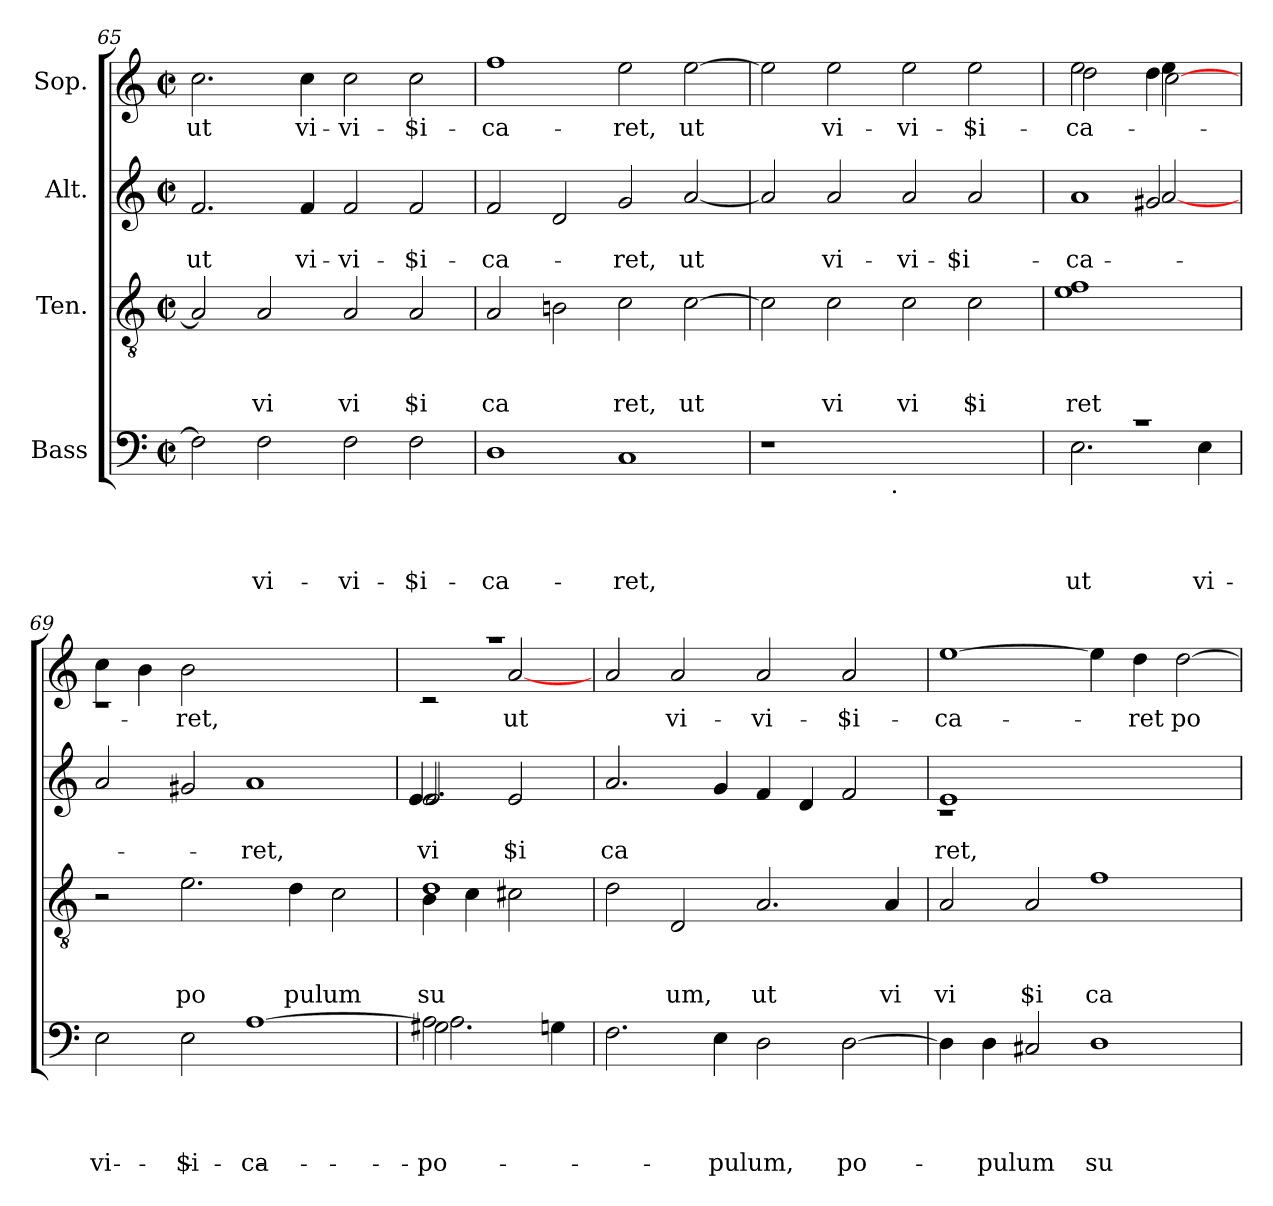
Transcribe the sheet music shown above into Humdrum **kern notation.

**kern	**text	**text	**text	**text	**kern	**text	**text	**text	**kern	**text	**text	**kern	**text
*part4	*part4	*part4	*part4	*part4	*part3	*part3	*part3	*part3	*part2	*part2	*part2	*part1	*part1
*staff4	*staff4	*staff4	*staff4	*staff4	*staff3	*staff3	*staff3	*staff3	*staff2	*staff2	*staff2	*staff1	*staff1
*I"Bass	*	*	*	*	*I"Ten.	*	*	*	*I"Alt.	*	*	*I"Sop.	*
*clefF4	*	*	*	*	*clefGv2	*	*	*	*clefG2	*	*	*clefG2	*
*k[]	*	*	*	*	*k[]	*	*	*	*k[]	*	*	*k[]	*
*C:	*	*	*	*	*C:	*	*	*	*C:	*	*	*C:	*
*M2/2	*	*	*	*	*M2/2	*	*	*	*M2/2	*	*	*M2/2	*
*met(c|)	*	*	*	*	*met(c|)	*	*	*	*met(c|)	*	*	*met(c|)	*
=65	=65	=65	=65	=65	=65	=65	=65	=65	=65	=65	=65	=65	=65
!	!	!	!	!	!	!	!	!	!	!	!LO:LY:b	!	!LO:LY:b
2F\]	.	.	.	.	2A/]	.	.	.	2.f/	.	ut	2.cc\	ut
!	!	!	!	!LO:LY:b	!	!	!	!LO:LY:b	!	!	!	!	!
2F\	.	.	.	vi-	2A/	.	.	vi	.	.	.	.	.
!	!	!	!	!	!	!	!	!	!	!	!LO:LY:b	!	!LO:LY:b
.	.	.	.	.	.	.	.	.	4f/	.	vi-	4cc\	vi-
!	!	!	!	!LO:LY:b	!	!	!	!LO:LY:b	!	!	!LO:LY:b	!	!LO:LY:b
2F\	.	.	.	-vi-	2A/	.	.	vi	2f/	.	-vi-	2cc\	-vi-
!	!	!	!	!LO:LY:b	!	!	!	!LO:LY:b	!	!	!LO:LY:b	!	!LO:LY:b
2F\	.	.	.	-$i-	2A/	.	.	$i	2f/	.	-$i-	2cc\	-$i-
=66	=66	=66	=66	=66	=66	=66	=66	=66	=66	=66	=66	=66	=66
!	!	!	!	!LO:LY:b	!	!	!	!LO:LY:b	!	!	!LO:LY:b	!	!LO:LY:b
1D	.	.	.	-ca-	2A/	.	.	ca	2f/	.	-ca-	1ff	-ca-
.	.	.	.	.	2Bn\	.	.	.	2d/	.	.	.	.
!	!	!	!	!LO:LY:b	!	!	!	!LO:LY:b	!	!	!LO:LY:b	!	!LO:LY:b
1C	.	.	.	-ret,	2c\	.	.	ret,	2g/	.	-ret,	2ee\	-ret,
!	!	!	!	!	!	!	!	!LO:LY:b	!	!	!LO:LY:b	!	!LO:LY:b
.	.	.	.	.	[>2c\	.	.	ut	[<2a/	.	ut	[>2ee\	ut
=67	=67	=67	=67	=67	=67	=67	=67	=67	=67	=67	=67	=67	=67
*^	*	*	*	*	*	*	*	*	*	*	*	*	*
1r	2ryy	.	.	.	.	2c\]	.	.	.	2a/]	.	.	2ee\]	.
!	!	!	!	!	!	!	!	!	!LO:LY:b	!	!	!LO:LY:b	!	!LO:LY:b
.	4...ryy	.	.	.	.	2c\	.	.	vi	2a/	.	vi-	2ee\	vi-
!	!LO:TX:b:t=.	!	!	!	!	!	!	!	!	!	!	!	!	!
.	1ryy	.	.	.	.	.	.	.	.	.	.	.	.	.
!	!	!	!	!	!	!	!	!	!LO:LY:b	!	!	!LO:LY:b	!	!LO:LY:b
1ryy	.	.	.	.	.	2c\	.	.	vi	2a/	.	-vi-	2ee\	-vi-
!	!	!	!	!	!	!	!	!	!LO:LY:b	!	!	!LO:LY:b	!	!LO:LY:b
.	.	.	.	.	.	2c\	.	.	$i	2a/	.	-$i-	2ee\	-$i-
.	32ryy	.	.	.	.	.	.	.	.	.	.	.	.	.
!!LO:LB:g=z
=68	=68	=68	=68	=68	=68	=68	=68	=68	=68	=68	=68	=68	=68	=68
!	!	!	!	!	!	!	!	!	!	!	!	!	!LO:TX:b:t=&'	!
!	!	!	!	!	!LO:LY:b	!	!	!	!LO:LY:b	!	!	!LO:LY:b	!	!LO:LY:b
*	*	*	*	*	*	*	*	*	*	*^	*	*	*^	*
*	*	*	*	*	*	*	*	*	*	*	*^	*	*	*	*^	*
*	*	*	*	*	*	*	*	*	*	*	*	*^	*	*	*	*	*	*
1rc	2.E\	.	.	.	ut	1e 1f	.	.	ret	32ryy	1a	2ryy	2ryy	.	-ca	2ee\	2dd\	2ryy	-ca-
.	.	.	.	.	.	.	.	.	.	2ryy	.	.	.	.	.	.	.	.	.
.	.	.	.	.	.	.	.	.	.	.	.	2g#X/	[<2a/	.	.	4dd\	4ee\	[>2cc\	.
.	.	.	.	.	.	.	.	.	.	4...ryy	.	.	.	.	.	.	.	.	.
!	!	!	!	!	!LO:LY:b	!	!	!	!	!	!	!	!	!	!	!	!	!	!
.	4E\	.	.	.	vi-	.	.	.	.	.	.	.	.	.	.	4ryy	4ryy	.	.
*	*	*	*	*	*	*	*	*	*	*v	*v	*v	*v	*	*	*	*	*	*
*	*	*	*	*	*	*	*	*	*	*	*	*	*	*v	*v	*
=69	=69	=69	=69	=69	=69	=69	=69	=69	=69	=69	=69	=69	=69	=69	=69
!	!	!	!	!	!LO:LY:b	!	!	!	!	!	!	!	!	!LO:N:vis=1	!
*v	*v	*	*	*	*	*	*	*	*	*	*	*	*	*	*
2E\	.	.	.	-vi-	2r	.	.	.	2a/	.	.	4cc\	0rc	.
.	.	.	.	.	.	.	.	.	.	.	.	4b\	.	.
!	!	!	!	!LO:LY:b	!	!	!	!LO:LY:b	!	!	!	!	!	!LO:LY:b
2E\	.	.	.	-$i-	2.e\	.	.	po	2g#X/	.	.	2b\	.	-ret,
!	!	!	!	!LO:LY:b	!	!	!	!	!	!	!LO:LY:b	!	!	!
[>1A	.	.	.	-ca-	.	.	.	.	1a	.	ret,	1ryy	.	.
!	!	!	!	!	!	!	!	!LO:LY:b	!	!	!	!	!	!
.	.	.	.	.	4d\	.	.	pulum	.	.	.	.	.	.
.	.	.	.	.	2c\	.	.	.	.	.	.	.	.	.
=70	=70	=70	=70	=70	=70	=70	=70	=70	=70	=70	=70	=70	=70	=70
*^	*	*	*	*	*	*	*	*	*	*	*	*	*	*
!	!	!	!	!	!LO:LY:b	!	!	!	!	!	!	!	!	!	!
*	*^	*	*	*	*	*	*	*	*	*	*	*	*	*	*
!	!	!	!	!	!	!LO:LY:b	!	!	!	!LO:LY:b	!	!	!LO:LY:b	!	!	!
*	*	*	*	*	*	*	*^	*	*	*	*^	*	*	*	*	*
!	!	!	!	!	!	!	!	!	!	!	!	!	!	!	!LO:LY:b	!	!	!
*	*	*	*	*	*	*	*	*	*	*	*	*	*^	*	*	*	*	*
!	!	!	!	!	!	!	!	!	!	!	!	!	!	!	!	!LO:LY:b	!	!	!
2A\]	2G#X\	2.A\	.	.	.	po-	1d	4B\	.	.	su	2.e/	4e/	2e/	.	vi	1raa	2rc	.
.	.	.	.	.	.	.	.	4c\	.	.	.	.	2.ryy	.	.	.	.	.	.
!	!	!	!	!	!	!	!	!	!	!	!	!	!	!	!	!LO:LY:b	!	!	!LO:LY:b
2ryy	2ryy	.	.	.	.	.	.	2c#X\	.	.	.	.	.	2e/	.	$i	.	[<2a/	ut
.	.	4Gn\	.	.	.	.	.	.	.	.	.	4ryy	.	.	.	.	.	.	.
*	*	*	*	*	*	*	*v	*v	*	*	*	*	*	*	*	*	*v	*v	*
*	*	*	*	*	*	*	*	*	*	*	*v	*v	*v	*	*	*	*
=71	=71	=71	=71	=71	=71	=71	=71	=71	=71	=71	=71	=71	=71	=71	=71
!	!	!	!	!	!	!	!	!	!	!	!	!	!LO:LY:b	!	!
*v	*v	*v	*	*	*	*	*	*	*	*	*	*	*	*	*
2.F\	.	.	.	.	2d\	.	.	.	2.a/	.	ca	2a/	.
!	!	!	!	!	!	!	!	!LO:LY:b	!	!	!	!	!LO:LY:b
.	.	.	.	.	2D/	.	.	um,	.	.	.	2a/	vi-
!	!	!	!	!LO:LY:b	!	!	!	!	!	!	!	!	!
4E\	.	.	.	-pulum,	.	.	.	.	4g/	.	.	.	.
!	!	!	!	!	!	!	!	!LO:LY:b	!	!	!	!	!LO:LY:b
2D\	.	.	.	.	2.A/	.	.	ut	4f/	.	.	2a/	-vi-
.	.	.	.	.	.	.	.	.	4d/	.	.	.	.
!	!	!	!	!LO:LY:b	!	!	!	!	!	!	!	!	!LO:LY:b
[>2D\	.	.	.	po-	.	.	.	.	2f/	.	.	2a/	-$i-
!	!	!	!	!	!	!	!	!LO:LY:b	!	!	!	!	!
.	.	.	.	.	4A/	.	.	vi	.	.	.	.	.
=72	=72	=72	=72	=72	=72	=72	=72	=72	=72	=72	=72	=72	=72
*	*	*	*	*	*	*	*	*	*^	*	*	*	*
!	!	!	!	!	!	!	!	!LO:LY:b	!	!LO:N:vis=1	!	!LO:LY:b	!	!LO:LY:b
4D\]	.	.	.	.	2A/	.	.	vi	1e	0rc	.	ret,	[>1ee	-ca-
!	!	!	!	!LO:LY:b	!	!	!	!	!	!	!	!	!	!
4D\	.	.	.	-pulum	.	.	.	.	.	.	.	.	.	.
!	!	!	!	!	!	!	!	!LO:LY:b	!	!	!	!	!	!
2C#X/	.	.	.	.	2A/	.	.	$i	.	.	.	.	.	.
!	!	!	!	!LO:LY:b	!	!	!	!LO:LY:b	!	!	!	!	!	!
1D	.	.	.	su-	1f	.	.	ca	1ryy	.	.	.	4ee\]	.
!	!	!	!	!	!	!	!	!	!	!	!	!	!	!LO:LY:b
.	.	.	.	.	.	.	.	.	.	.	.	.	4dd\	-ret
!	!	!	!	!	!	!	!	!	!	!	!	!	!	!LO:LY:b
.	.	.	.	.	.	.	.	.	.	.	.	.	[>2dd\	po-
*	*	*	*	*	*	*	*	*	*v	*v	*	*	*	*
=	=	=	=	=	=	=	=	=	=	=	=	=	=
*-	*-	*-	*-	*-	*-	*-	*-	*-	*-	*-	*-	*-	*-
